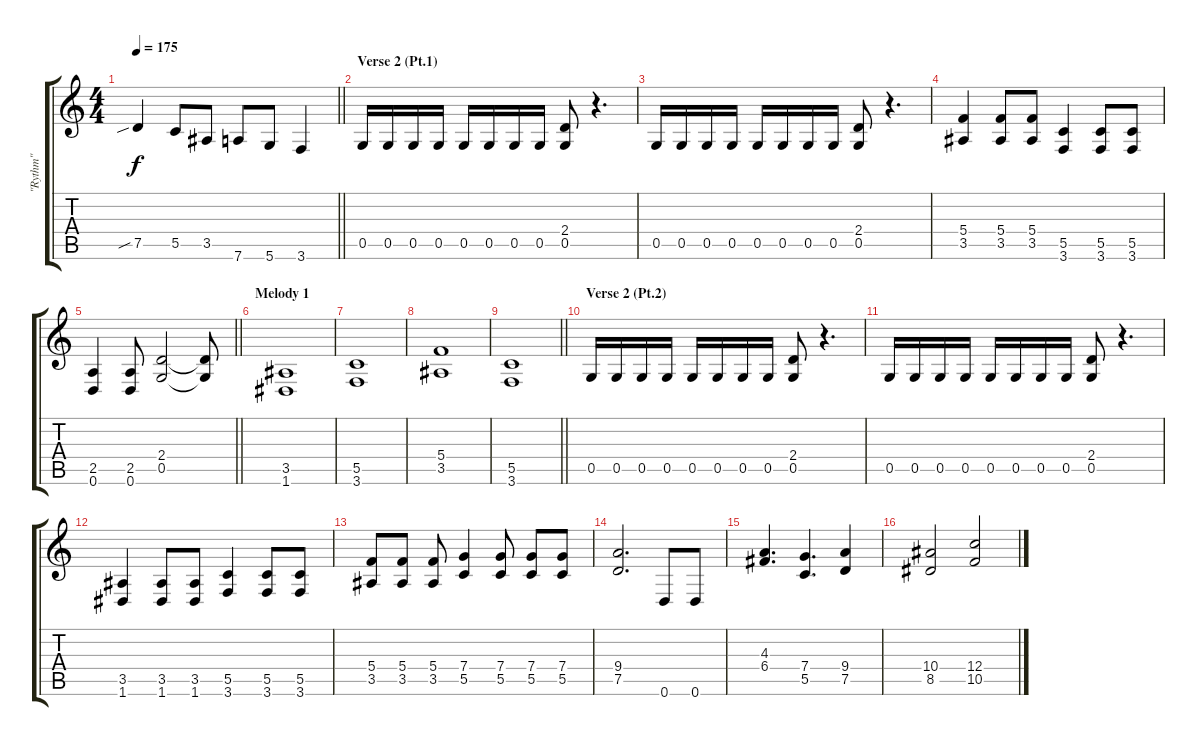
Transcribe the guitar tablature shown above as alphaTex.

\track ("\"Rythm\"" "\"Rythm\"") {instrument distortionguitar}
\staff {score tabs}
\tuning (D4 A3 F3 C3 G2 D2) {hide}
\ts (4 4)
\tempo 175
\clef g2
\barLineRight lightlight
\ks c
7.5{sib}.4{dy f} 5.5.8 3.5.8 7.6.8 5.6.8 3.6.4 |
\section ("" "Verse 2 (Pt.1)")
0.5.16 0.5.16 0.5.16 0.5.16 0.5.16 0.5.16 0.5.16 0.5.16 (2.4 0.5).8 r.4{d} |
0.5.16 0.5.16 0.5.16 0.5.16 0.5.16 0.5.16 0.5.16 0.5.16 (2.4 0.5).8 r.4{d} |
(5.4 3.5).4 (5.4 3.5).8 (5.4 3.5).8 (5.5 3.6).4 (5.5 3.6).8 (5.5 3.6).8 |
\barLineRight lightlight
(2.5 0.6).4 (2.5 0.6).8 (2.4 0.5).2 (2.4{t} 0.5{t}).8 |
\section ("" "Melody 1")
(3.5 1.6).1 |
(5.5 3.6).1 |
(5.4 3.5).1 |
\barLineRight lightlight
(5.5 3.6).1 |
\section ("" "Verse 2 (Pt.2)")
0.5.16 0.5.16 0.5.16 0.5.16 0.5.16 0.5.16 0.5.16 0.5.16 (2.4 0.5).8 r.4{d} |
0.5.16 0.5.16 0.5.16 0.5.16 0.5.16 0.5.16 0.5.16 0.5.16 (2.4 0.5).8 r.4{d} |
(3.5 1.6).4 (3.5 1.6).8 (3.5 1.6).8 (5.5 3.6).4 (5.5 3.6).8 (5.5 3.6).8 |
(5.4 3.5).8 (5.4 3.5).8 (5.4 3.5).8 (7.4 5.5).4 (7.4 5.5).8 (7.4 5.5).8 (7.4 5.5).8 |
(9.4 7.5).2{d} 0.6.8 0.6.8 |
(4.3 6.4).4{d} (7.4 5.5).4{d} (9.4 7.5).4 |
(10.4 8.5).2 (12.4 10.5).2
